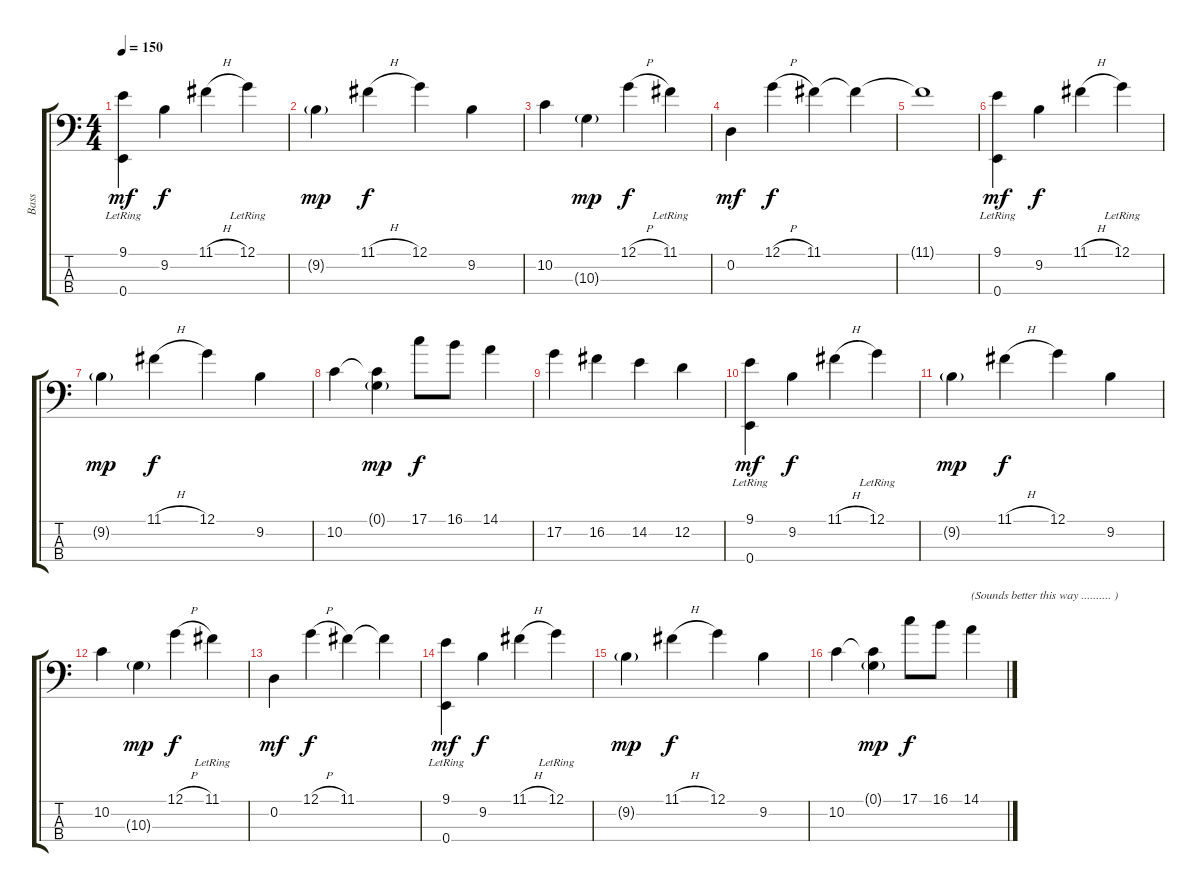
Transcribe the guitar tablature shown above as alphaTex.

\track ("Bass" "Bass") {instrument electricbassfinger}
\staff {score tabs}
\tuning (G2 D2 A1 E1) {hide}
\ts (4 4)
\tempo 150
\clef f4
\ks c
(9.1 0.4{lr}).4{dy mf instrument electricbassfinger} 9.2.4{dy f} 11.1{h}.4 12.1{lr}.4 |
9.2{g}.4{dy mp} 11.1{h}.4{dy f} 12.1.4 9.2.4 |
10.2.4 10.3{g}.4{dy mp} 12.1{h}.4{dy f} 11.1{lr}.4 |
0.2.4{dy mf} 12.1{h}.4{dy f} 11.1.4 11.1{t}.4 |
11.1{t}.1 |
(9.1 0.4{lr}).4{dy mf} 9.2.4{dy f} 11.1{h}.4 12.1{lr}.4 |
9.2{g}.4{dy mp} 11.1{h}.4{dy f} 12.1.4 9.2.4 |
10.2.4 (0.1{g} 10.2{t}).4{dy mp} 17.1.8{dy f} 16.1.8 14.1.4 |
17.2.4 16.2.4 14.2.4 12.2.4 |
(9.1 0.4{lr}).4{dy mf} 9.2.4{dy f} 11.1{h}.4 12.1{lr}.4 |
9.2{g}.4{dy mp} 11.1{h}.4{dy f} 12.1.4 9.2.4 |
10.2.4 10.3{g}.4{dy mp} 12.1{h}.4{dy f} 11.1{lr}.4 |
0.2.4{dy mf} 12.1{h}.4{dy f} 11.1.4 11.1{t}.4 |
(9.1 0.4{lr}).4{dy mf} 9.2.4{dy f} 11.1{h}.4 12.1{lr}.4 |
9.2{g}.4{dy mp} 11.1{h}.4{dy f} 12.1.4 9.2.4 |
10.2.4 (0.1{g} 10.2{t}).4{dy mp} 17.1.8{dy f} 16.1.8 14.1.4{txt "(Sounds better this way .......... )"}
